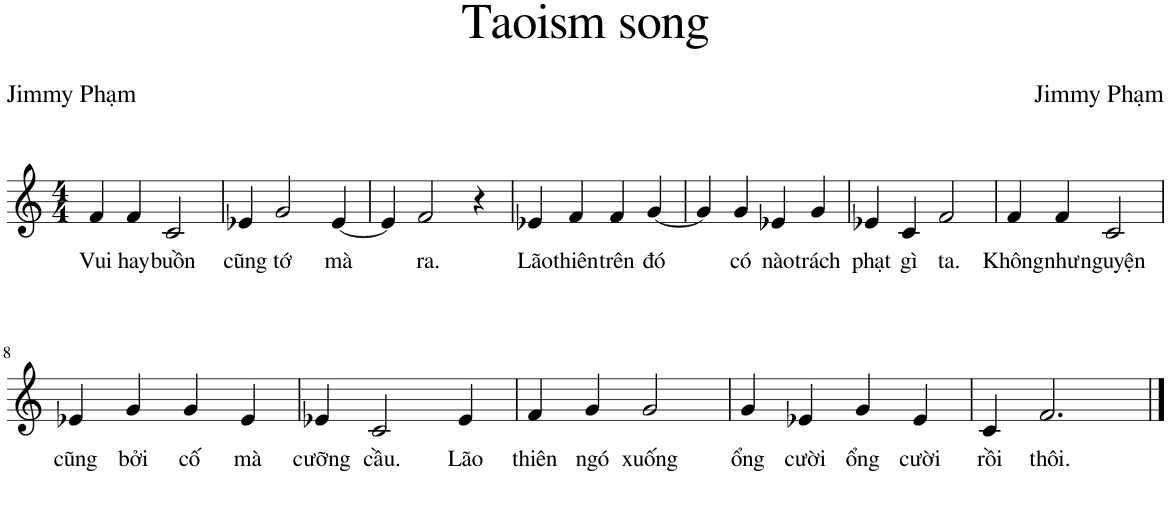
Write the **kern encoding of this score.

**kern	**text
*part1	*part1
*staff1	*staff1
*I"Piano	*
*I'Pno.	*
*clefG2	*
*k[]	*
*M4/4	*
=1	=1
!	!LO:LY:b
4f/	Vui
!	!LO:LY:b
4f/	hay
!	!LO:LY:b
2c/	buồn
=2	=2
!	!LO:LY:b
4e-X/	cũng
!	!LO:LY:b
2g/	tớ
!	!LO:LY:b
[4e-/	mà
=3	=3
4e-/]	.
!	!LO:LY:b
2f/	ra.
4r	.
=4	=4
!	!LO:LY:b
4e-X/	Lão
!	!LO:LY:b
4f/	thiên
!	!LO:LY:b
4f/	trên
!	!LO:LY:b
[4g/	đó
=5	=5
4g/]	.
!	!LO:LY:b
4g/	có
!	!LO:LY:b
4e-X/	nào
!	!LO:LY:b
4g/	trách
=6	=6
!	!LO:LY:b
4e-X/	phạt
!	!LO:LY:b
4c/	gì
!	!LO:LY:b
2f/	ta.
=7	=7
!	!LO:LY:b
4f/	Không
!	!LO:LY:b
4f/	như
!	!LO:LY:b
2c/	nguyện
!!LO:LB:g=z
=8	=8
!	!LO:LY:b
4e-X/	cũng
!	!LO:LY:b
4g/	bởi
!	!LO:LY:b
4g/	cố
!	!LO:LY:b
4e-/	mà
=9	=9
!	!LO:LY:b
4e-X/	cưỡng
!	!LO:LY:b
2c/	cầu.
!	!LO:LY:b
4e-/	Lão
=10	=10
!	!LO:LY:b
4f/	thiên
!	!LO:LY:b
4g/	ngó
!	!LO:LY:b
2g/	xuống
=11	=11
!	!LO:LY:b
4g/	ổng
!	!LO:LY:b
4e-X/	cười
!	!LO:LY:b
4g/	ổng
!	!LO:LY:b
4e-/	cười
=12	=12
!	!LO:LY:b
4c/	rồi
!	!LO:LY:b
2.f/	thôi.
==	==
*-	*-
